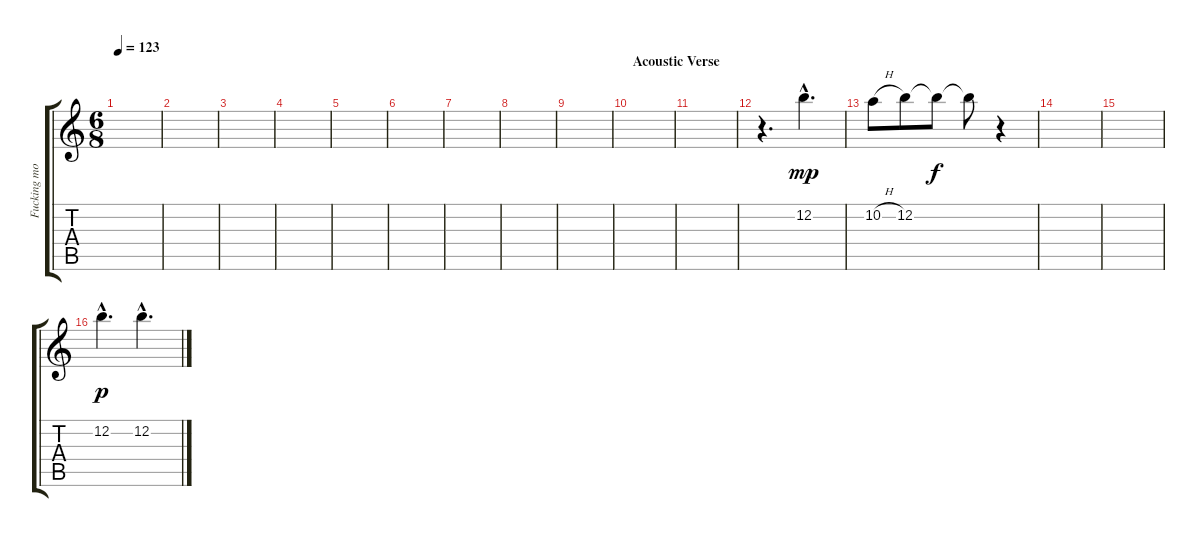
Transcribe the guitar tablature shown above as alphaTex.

\track ("Fucking morten!! GOD!!" "Fucking mo") {instrument distortionguitar}
\staff {score tabs}
\tuning (E4 B3 G3 D3 A2 E2) {hide}
\ts (6 8)
\tempo 123
\clef g2
\ks c
|
|
|
|
|
|
|
|
|
\section ("" "Acoustic Verse")
|
|
r.4{d} 12.2{hac}.4{d dy mp} |
10.2{h}.8 12.2.8 12.2{t}.8{dy f} 12.2{t}.8 r.4 |
|
|
12.2{hac}.4{d dy p} 12.2{hac}.4{d}
